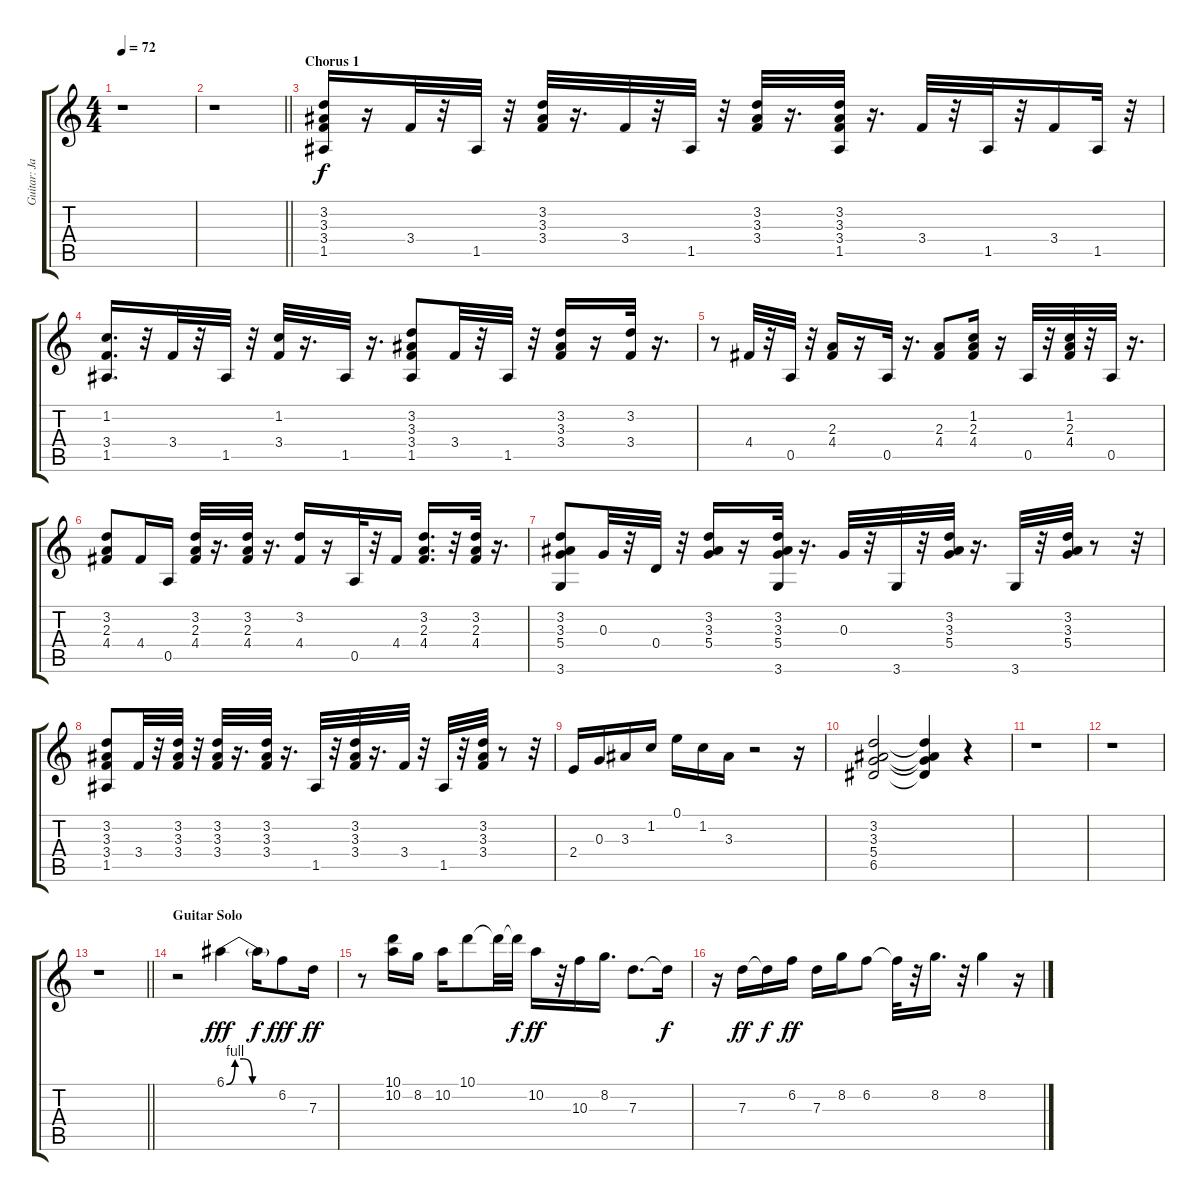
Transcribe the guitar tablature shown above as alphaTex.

\track ("Guitar: James Griffin" "Guitar: Ja") {instrument distortionguitar}
\staff {score tabs}
\tuning (E4 B3 G3 D3 A2 E2) {hide}
\ts (4 4)
\tempo 72
\clef g2
\ks c
r.1{dy f} |
\barLineRight lightlight
r.1 |
\section ("" "Chorus 1")
(3.2 3.3 3.4 1.5).16{instrument electricguitarclean} r.16 3.4.32 r.32 1.5.32 r.32 (3.2 3.3 3.4).32 r.16{d} 3.4.32 r.32 1.5.32 r.32 (3.2 3.3 3.4).32 r.16{d} (3.2 3.3 3.4 1.5).32 r.16{d} 3.4.32 r.32 1.5.32 r.32 3.4.16 1.5.32 r.32 |
(1.2 3.4 1.5).16{d} r.32 3.4.32 r.32 1.5.32 r.32 (1.2 3.4).32 r.16{d} 1.5.32 r.16{d} (3.2 3.3 3.4 1.5).8 3.4.32 r.32 1.5.32 r.32 (3.2 3.3 3.4).16 r.16 (3.2 3.4).32 r.16{d} |
r.8 4.4.32 r.32 0.5.32 r.32 (2.3 4.4).16 r.16 0.5.32 r.16{d} (2.3 4.4).8 (1.2 2.3 4.4).16 r.16 0.5.32 r.32 (1.2 2.3 4.4).32 r.32 0.5.32 r.16{d} |
(3.2 2.3 4.4).8 4.4.16 0.5.16 (3.2 2.3 4.4).32 r.16{d} (3.2 2.3 4.4).32 r.16{d} (3.2 4.4).16 r.16 0.5.32 r.32 4.4.16 (3.2 2.3 4.4).16{d} r.32 (3.2 2.3 4.4).32 r.16{d} |
(3.2 3.3 5.4 3.6).8 0.3.32 r.32 0.4.32 r.32 (3.2 3.3 5.4).16 r.16 (3.2 3.3 5.4 3.6).32 r.16{d} 0.3.32 r.32 3.6.32 r.32 (3.2 3.3 5.4).32 r.16{d} 3.6.32 r.32 (3.2 3.3 5.4).32 r.8 r.32 |
(3.2 3.3 3.4 1.5).8 3.4.32 r.32 (3.2 3.3 3.4).32 r.32 (3.2 3.3 3.4).32 r.16{d} (3.2 3.3 3.4).32 r.16{d} 1.5.32 r.32 (3.2 3.3 3.4).32 r.16{d} 3.4.32 r.32 1.5.32 r.32 (3.2 3.3 3.4).32 r.8 r.32 |
2.4.16 0.3.16 3.3.16 1.2.16 0.1.16 1.2.16 3.3.16 r.2 r.16 |
(3.2 3.3 5.4 6.5).2 (3.2{t} 3.3{t} 5.4{t} 6.5{t}).4 r.4 |
r.1 |
r.1 |
\barLineRight lightlight
r.1 |
\section ("" "Guitar Solo")
r.2 6.1{be (custom 0 0 10 4 20 4 30 0 60 0)}.4{dy fff instrument overdrivenguitar} 6.1{t}.16{dy f} 6.2.8{dy fff} 7.3.16{dy ff} |
r.8 (10.1 10.2).16 8.2.16 10.2.16 10.1.8 10.1{t}.32 10.1{t}.32{dy f} 10.2.16{dy ff} r.32 10.3.16 8.2.16{d} 7.3.8{d} 7.3{t}.16{dy f} |
r.16 7.3.16{dy ff} 7.3{t}.16{dy f} 6.2.16{dy ff} 7.3.16 8.2.16 6.2.8 6.2{t}.32 r.32 8.2.16{d} r.32 8.2.4 r.16
